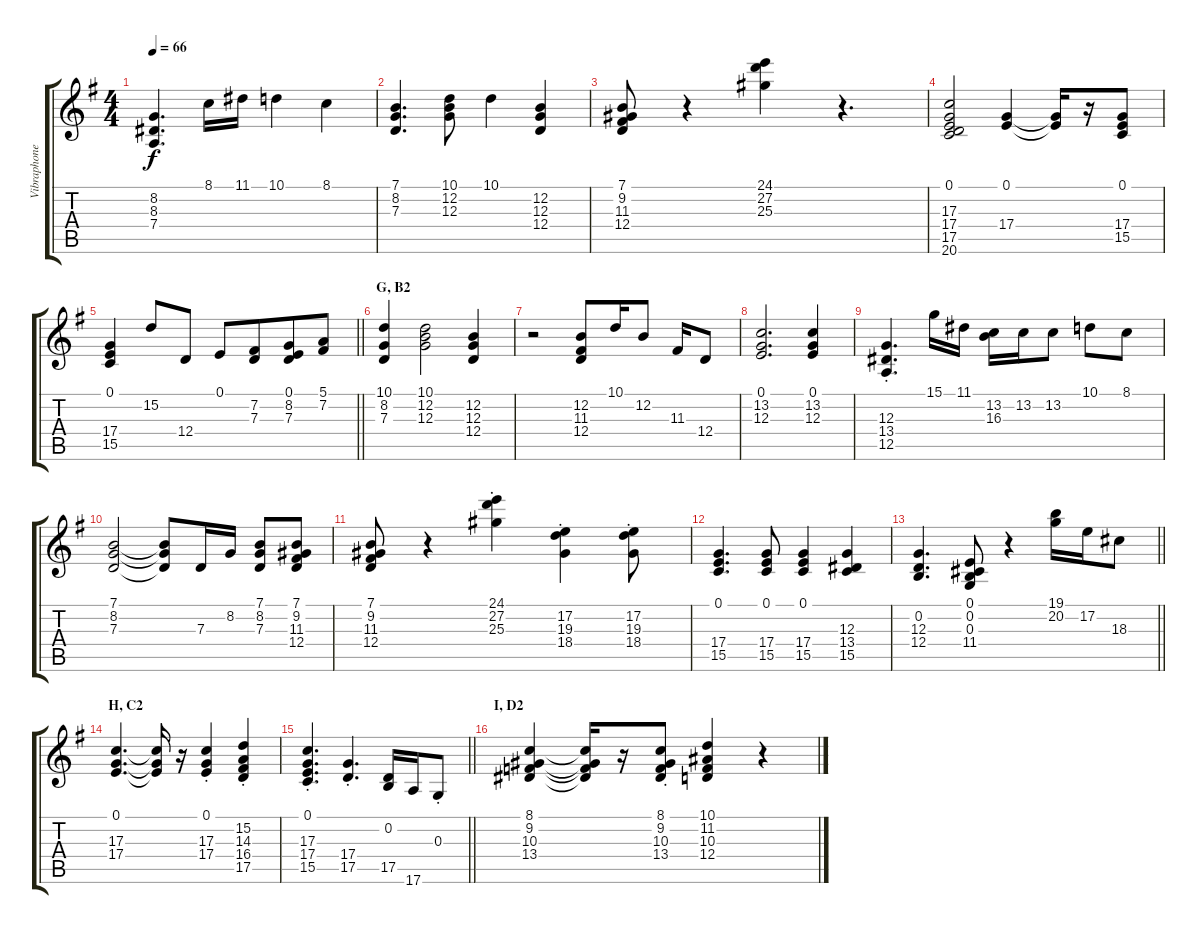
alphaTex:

\track ("Vibraphone: Ray Cooper" "Vibraphone") {instrument vibraphone}
\staff {score tabs}
\tuning (E4 B3 G3 D3 A2 E2) {hide}
\ts (4 4)
\tempo 66
\clef g2
\ks g
(8.2 8.3 7.4).4{d dy f} 8.1.16 11.1.16 10.1.4 8.1.4 |
(7.1 8.2 7.3).4{d} (10.1 12.2 12.3).8 10.1.4 (12.2 12.3 12.4).4 |
(7.1 9.2 11.3 12.4).8 r.4 (24.1 27.2 25.3).4 r.4{d} |
(0.1 17.3 17.4 17.5 20.6).2 (0.1 17.4).4 (0.1{t} 17.4{t}).16 r.16 (0.1 17.4 15.5).8 |
\barLineRight lightlight
(0.1 17.4 15.5).4 15.2.8 12.4.8 0.1.8 (7.2 7.3).8{beam merge} (0.1 8.2 7.3).8 (5.1 7.2).8 |
\section ("" "G, B2")
(10.1 8.2 7.3).4 (10.1 12.2 12.3).2 (12.2 12.3 12.4).4 |
r.2 (12.2 11.3 12.4).8 10.1.16 12.2.8 11.3.16 12.4.8 |
(0.1 13.2 12.3).2{d} (0.1 13.2 12.3).4 |
(12.3{st} 13.4{st} 12.5{st}).4{d} 15.1.16 11.1.16 (13.2 16.3).16 13.2.16 13.2.8 10.1.8 8.1.8 |
(7.1 8.2 7.3).2 (7.1{t} 8.2{t} 7.3{t}).8 7.3.16 8.2.16 (7.1 8.2 7.3).8 (7.1 9.2 11.3 12.4).8 |
(7.1 9.2 11.3 12.4).8 r.4 (24.1{st} 27.2{st} 25.3{st}).4 (17.2{st} 19.3{st} 18.4{st}).4 (17.2{st} 19.3{st} 18.4{st}).8 |
(0.1 17.4 15.5).4{d} (0.1 17.4 15.5).8 (0.1 17.4 15.5).4 (12.3 13.4 15.5).4 |
\barLineRight lightlight
(0.2 12.3 12.4).4{d} (0.1 0.2 0.3 11.4).8 r.4 (19.1 20.2).16 17.2.16 18.3.8 |
\section ("" "H, C2")
(0.1 17.3 17.4).4{d} (0.1{t} 17.3{t} 17.4{t}).16 r.16 (0.1{st} 17.3{st} 17.4{st}).4 (15.2{st} 14.3{st} 16.4{st} 17.5{st}).4 |
\barLineRight lightlight
(0.1{st} 17.3{st} 17.4{st} 15.5{st}).4{d} (17.4{st} 17.5{st}).4{d} (0.2 17.5).16 17.6.16 0.3{st}.8 |
\section ("" "I, D2")
(8.1 9.2 10.3 13.4).4 (8.1{t} 9.2{t} 10.3{t} 13.4{t}).16 r.16 (8.1{st} 9.2{st} 10.3{st} 13.4{st}).8 (10.1 11.2 10.3 12.4).4 r.4
